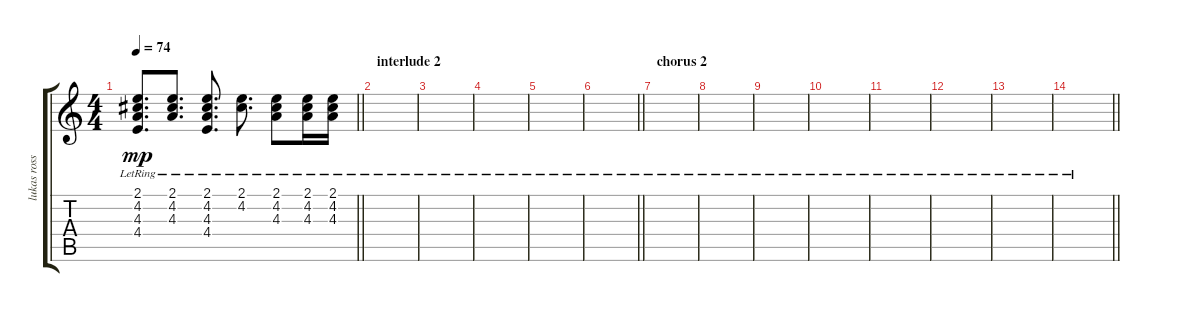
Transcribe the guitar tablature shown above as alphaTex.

\track ("lukas rossi - clean 1" "lukas ross") {instrument electricguitarclean}
\staff {score tabs}
\tuning (D4 A3 F3 C3 G2 D2) {hide}
\ts (4 4)
\tempo 74
\clef g2
\barLineRight lightlight
\ks c
(2.1{lr} 4.2{lr} 4.3{lr} 4.4{lr}).8{d dy mp} (2.1{lr} 4.2{lr} 4.3{lr}).8{d} (2.1{lr} 4.2{lr} 4.3{lr} 4.4{lr}).8{d} (2.1{lr} 4.2{lr}).8{d} (2.1{lr} 4.2{lr} 4.3{lr}).8 (2.1{lr} 4.2{lr} 4.3{lr}).16 (2.1{lr} 4.2{lr} 4.3{lr}).16 |
\section ("" "interlude 2")
|
|
|
|
\barLineRight lightlight
|
\section ("" "chorus 2")
|
|
|
|
|
|
|
\barLineRight lightlight
